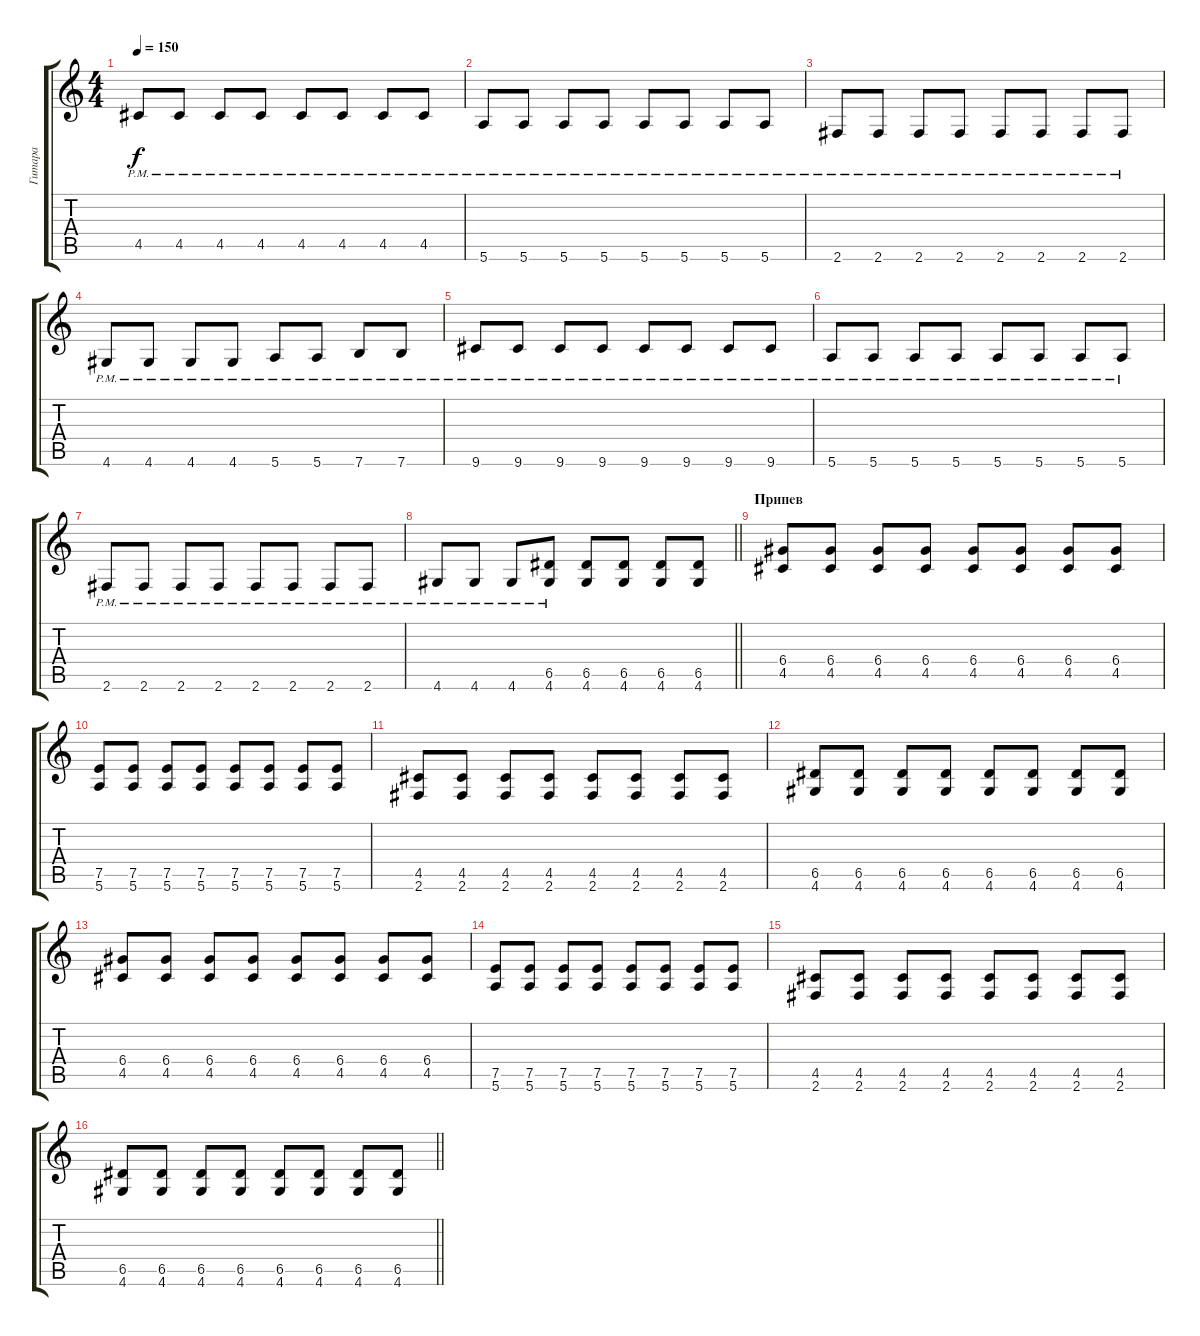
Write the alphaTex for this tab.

\track ("Гитара" "Гитара") {instrument distortionguitar}
\staff {score tabs}
\tuning (E4 B3 G3 D3 A2 E2) {hide}
\ts (4 4)
\tempo 150
\clef g2
\ks c
4.5{pm}.8{dy f} 4.5{pm}.8 4.5{pm}.8 4.5{pm}.8 4.5{pm}.8 4.5{pm}.8 4.5{pm}.8 4.5{pm}.8 |
5.6{pm}.8 5.6{pm}.8 5.6{pm}.8 5.6{pm}.8 5.6{pm}.8 5.6{pm}.8 5.6{pm}.8 5.6{pm}.8 |
2.6{pm}.8 2.6{pm}.8 2.6{pm}.8 2.6{pm}.8 2.6{pm}.8 2.6{pm}.8 2.6{pm}.8 2.6{pm}.8 |
4.6{pm}.8 4.6{pm}.8 4.6{pm}.8 4.6{pm}.8 5.6{pm}.8 5.6{pm}.8 7.6{pm}.8 7.6{pm}.8 |
9.6{pm}.8 9.6{pm}.8 9.6{pm}.8 9.6{pm}.8 9.6{pm}.8 9.6{pm}.8 9.6{pm}.8 9.6{pm}.8 |
5.6{pm}.8 5.6{pm}.8 5.6{pm}.8 5.6{pm}.8 5.6{pm}.8 5.6{pm}.8 5.6{pm}.8 5.6{pm}.8 |
2.6{pm}.8 2.6{pm}.8 2.6{pm}.8 2.6{pm}.8 2.6{pm}.8 2.6{pm}.8 2.6{pm}.8 2.6{pm}.8 |
\barLineRight lightlight
4.6{pm}.8 4.6{pm}.8 4.6{pm}.8 (6.5{pm} 4.6{pm}).8 (6.5 4.6).8 (6.5 4.6).8 (6.5 4.6).8 (6.5 4.6).8 |
\section ("" "Припев")
(6.4 4.5).8 (6.4 4.5).8 (6.4 4.5).8 (6.4 4.5).8 (6.4 4.5).8 (6.4 4.5).8 (6.4 4.5).8 (6.4 4.5).8 |
(7.5 5.6).8 (7.5 5.6).8 (7.5 5.6).8 (7.5 5.6).8 (7.5 5.6).8 (7.5 5.6).8 (7.5 5.6).8 (7.5 5.6).8 |
(4.5 2.6).8 (4.5 2.6).8 (4.5 2.6).8 (4.5 2.6).8 (4.5 2.6).8 (4.5 2.6).8 (4.5 2.6).8 (4.5 2.6).8 |
(6.5 4.6).8 (6.5 4.6).8 (6.5 4.6).8 (6.5 4.6).8 (6.5 4.6).8 (6.5 4.6).8 (6.5 4.6).8 (6.5 4.6).8 |
(6.4 4.5).8 (6.4 4.5).8 (6.4 4.5).8 (6.4 4.5).8 (6.4 4.5).8 (6.4 4.5).8 (6.4 4.5).8 (6.4 4.5).8 |
(7.5 5.6).8 (7.5 5.6).8 (7.5 5.6).8 (7.5 5.6).8 (7.5 5.6).8 (7.5 5.6).8 (7.5 5.6).8 (7.5 5.6).8 |
(4.5 2.6).8 (4.5 2.6).8 (4.5 2.6).8 (4.5 2.6).8 (4.5 2.6).8 (4.5 2.6).8 (4.5 2.6).8 (4.5 2.6).8 |
\barLineRight lightlight
(6.5 4.6).8 (6.5 4.6).8 (6.5 4.6).8 (6.5 4.6).8 (6.5 4.6).8 (6.5 4.6).8 (6.5 4.6).8 (6.5 4.6).8
